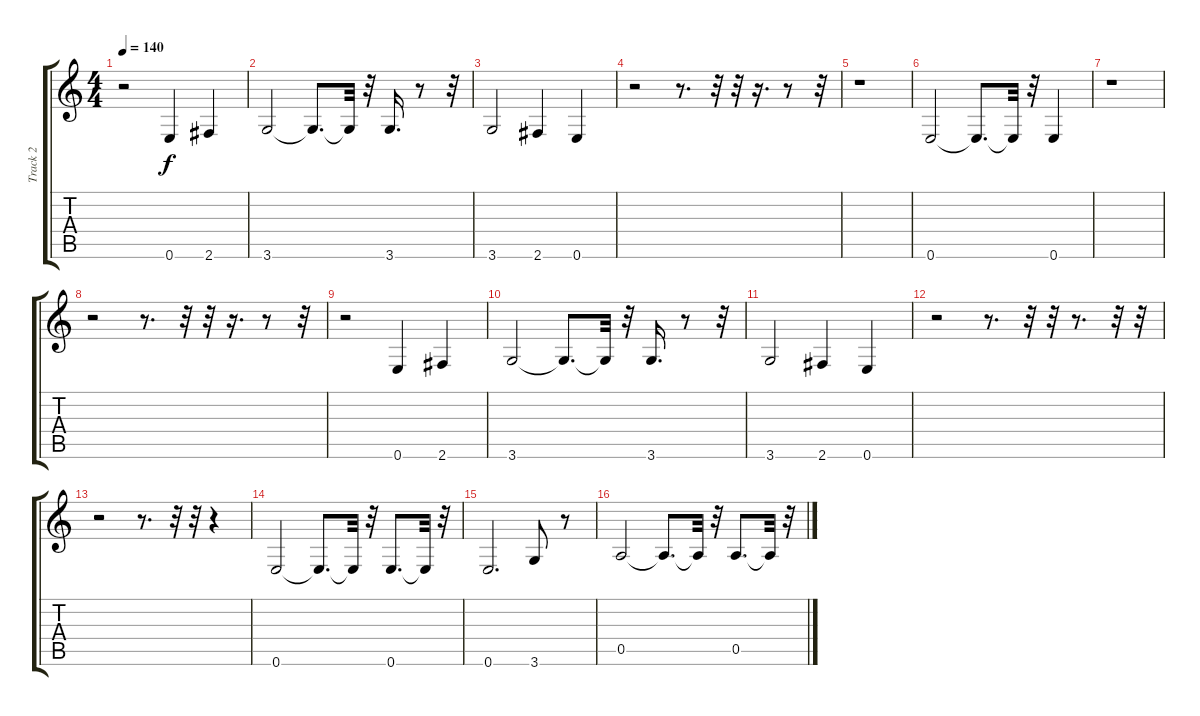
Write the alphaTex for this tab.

\track ("Track 2" "Track 2") {instrument fretlessbass}
\staff {score tabs}
\tuning (E4 B3 G3 D3 A2 E2) {hide}
\ts (4 4)
\tempo 140
\clef g2
\ks c
r.2{dy f} 0.6.4 2.6.4 |
3.6.2 3.6{t}.8{d} 3.6{t}.32 r.32 3.6.16{d} r.8 r.32 |
3.6.2 2.6.4 0.6.4 |
r.2 r.8{d} r.32 r.32 r.16{d} r.8 r.32 |
r.1 |
0.6.2 0.6{t}.8{d} 0.6{t}.32 r.32 0.6.4 |
r.1 |
r.2 r.8{d} r.32 r.32 r.16{d} r.8 r.32 |
r.2 0.6.4 2.6.4 |
3.6.2 3.6{t}.8{d} 3.6{t}.32 r.32 3.6.16{d} r.8 r.32 |
3.6.2 2.6.4 0.6.4 |
r.2 r.8{d} r.32 r.32 r.8{d} r.32 r.32 |
r.2 r.8{d} r.32 r.32 r.4 |
0.6.2 0.6{t}.8{d} 0.6{t}.32 r.32 0.6.8{d} 0.6{t}.32 r.32 |
0.6.2{d} 3.6.8 r.8 |
0.5.2 0.5{t}.8{d} 0.5{t}.32 r.32 0.5.8{d} 0.5{t}.32 r.32
